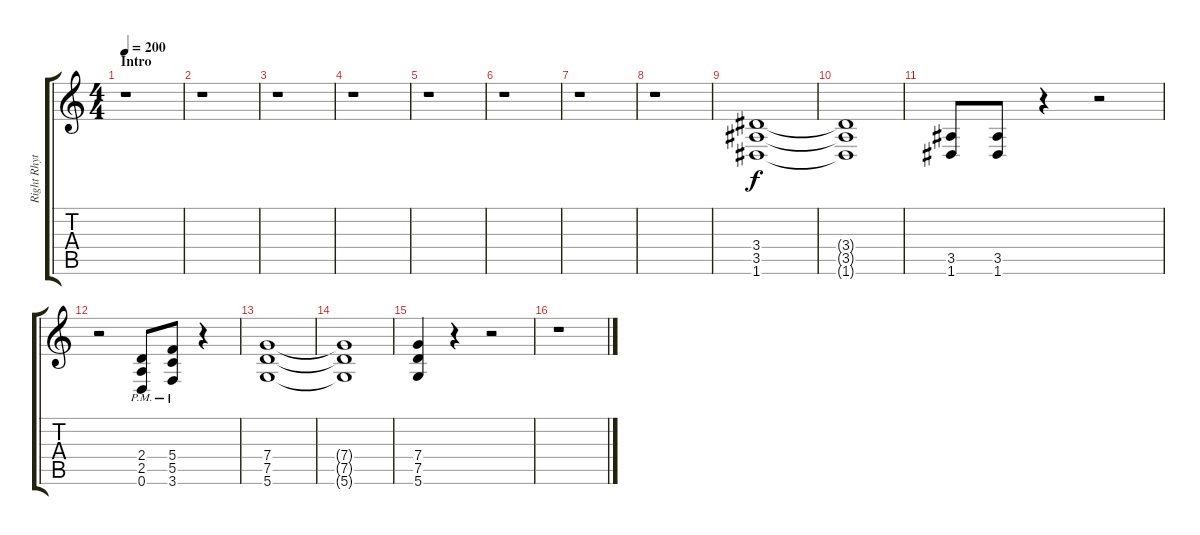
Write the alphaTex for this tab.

\track ("Right Rhythm Gtr" "Right Rhyt") {instrument distortionguitar}
\staff {score tabs}
\tuning (D4 A3 F3 C3 G2 D2) {hide}
\ts (4 4)
\section ("" "Intro")
\tempo 200
\clef g2
\ks c
r.1{dy f instrument distortionguitar} |
r.1 |
r.1 |
r.1 |
r.1 |
r.1 |
r.1 |
r.1 |
(3.4 3.5 1.6).1 |
(3.4{t} 3.5{t} 1.6{t}).1 |
(3.5 1.6).8 (3.5 1.6).8 r.4 r.2 |
r.2 (2.4{pm} 2.5{pm} 0.6{pm}).8 (5.4{pm} 5.5{pm} 3.6{pm}).8 r.4 |
(7.4 7.5 5.6).1 |
(7.4{t} 7.5{t} 5.6{t}).1 |
(7.4 7.5 5.6).4 r.4 r.2 |
r.1
